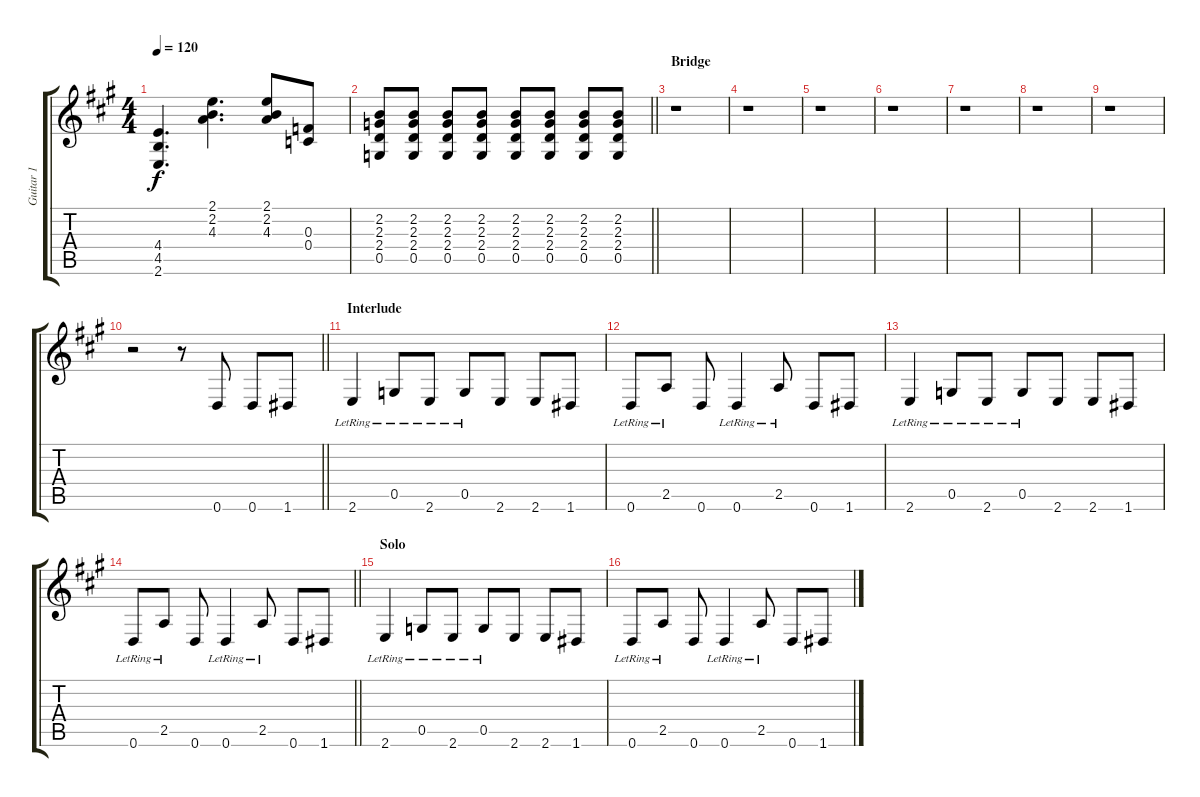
\track ("Guitar 1" "Guitar 1") {instrument electricguitarclean}
\staff {score tabs}
\tuning (D4 A3 F3 C3 G2 D2) {hide}
\ts (4 4)
\tempo 120
\clef g2
\ks a
(4.4 4.5 2.6).4{d dy f} (2.1 2.2 4.3).4{d} (2.1 2.2 4.3).8 (0.3 0.4).8 |
\barLineRight lightlight
(2.2 2.3 2.4 0.5).8 (2.2 2.3 2.4 0.5).8 (2.2 2.3 2.4 0.5).8 (2.2 2.3 2.4 0.5).8 (2.2 2.3 2.4 0.5).8 (2.2 2.3 2.4 0.5).8 (2.2 2.3 2.4 0.5).8 (2.2 2.3 2.4 0.5).8 |
\section ("" "Bridge")
r.1 |
r.1 |
r.1 |
r.1 |
r.1 |
r.1 |
r.1 |
\barLineRight lightlight
r.2 r.8 0.6.8 0.6.8 1.6.8 |
\section ("" "Interlude")
2.6{lr}.4 0.5{lr}.8 2.6{lr}.8 0.5{lr}.8 2.6.8 2.6.8 1.6.8 |
0.6{lr}.8 2.5{lr}.8 0.6.8 0.6{lr}.4 2.5{lr}.8 0.6.8 1.6.8 |
2.6{lr}.4 0.5{lr}.8 2.6{lr}.8 0.5{lr}.8 2.6.8 2.6.8 1.6.8 |
\barLineRight lightlight
0.6{lr}.8 2.5{lr}.8 0.6.8 0.6{lr}.4 2.5{lr}.8 0.6.8 1.6.8 |
\section ("" "Solo")
2.6{lr}.4 0.5{lr}.8 2.6{lr}.8 0.5{lr}.8 2.6.8 2.6.8 1.6.8 |
0.6{lr}.8 2.5{lr}.8 0.6.8 0.6{lr}.4 2.5{lr}.8 0.6.8 1.6.8
